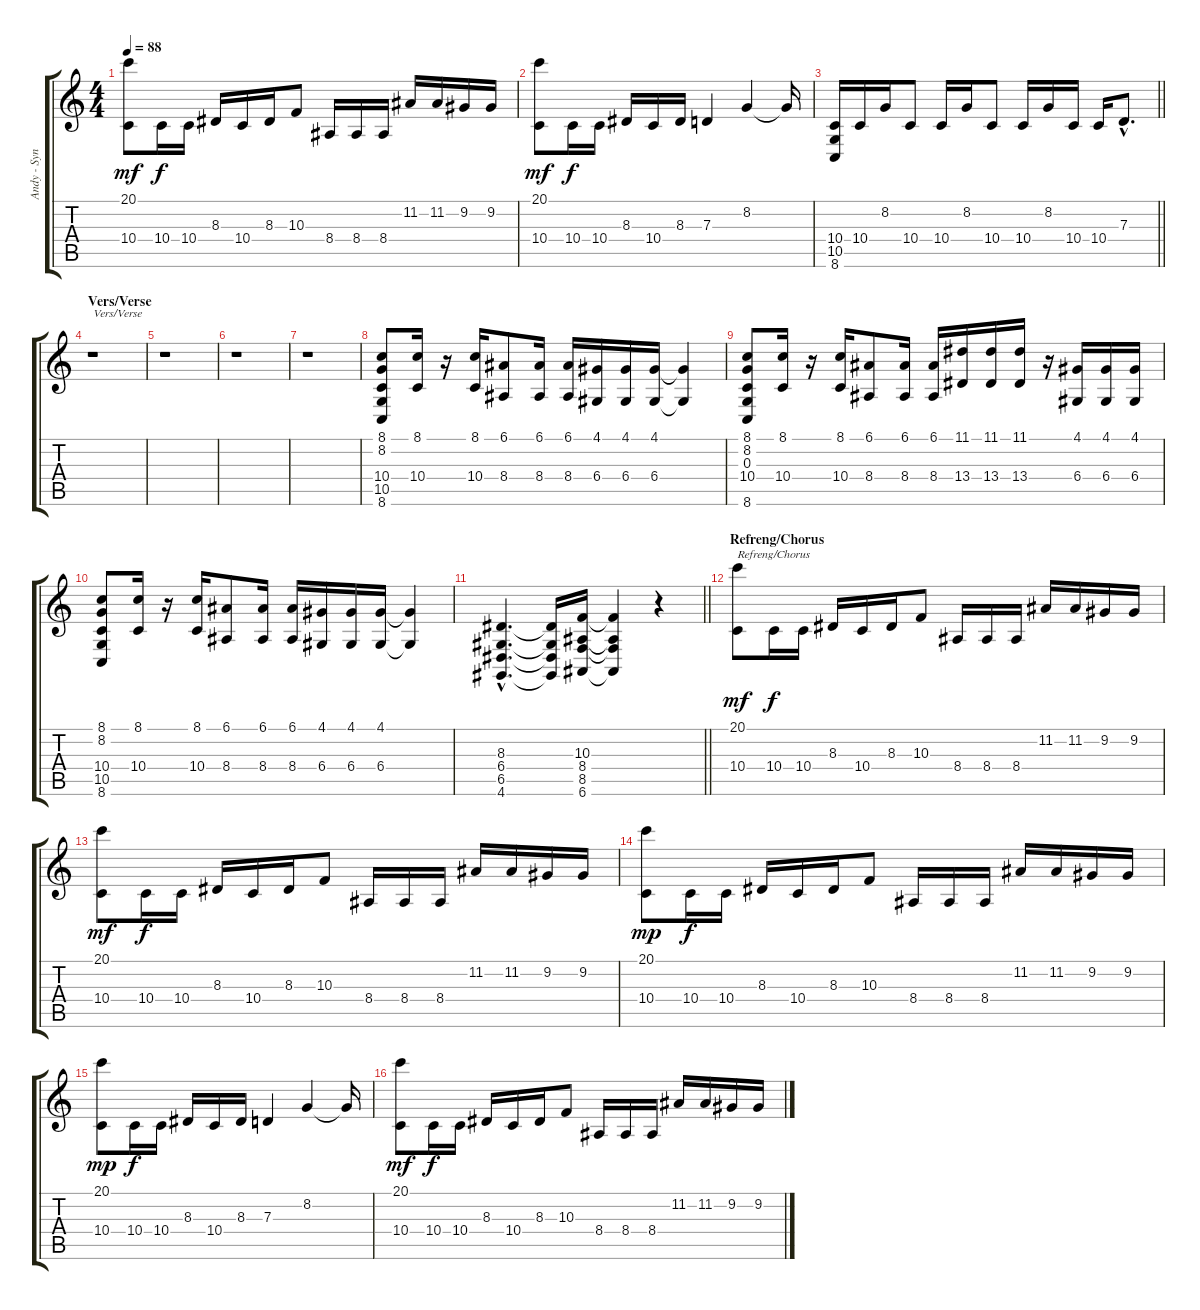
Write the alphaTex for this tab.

\track ("Andy - Synth" "Andy - Syn") {instrument pad3polysynth}
\staff {score tabs}
\tuning (E4 B3 G3 D3 A2 E2) {hide}
\ts (4 4)
\tempo 88
\clef g2
\ks c
(20.1 10.4).8{dy mf instrument distortionguitar} 10.4.16{dy f} 10.4.16 8.3.16 10.4.16 8.3.16 10.3.8 8.4.16 8.4.16 8.4.16 11.2.16 11.2.16 9.2.16 9.2.16 |
(20.1 10.4).8{dy mf instrument distortionguitar} 10.4.16{dy f} 10.4.16 8.3.16 10.4.16 8.3.16 7.3.4 8.2.4 8.2{t}.16 |
\barLineRight lightlight
(10.4 10.5 8.6).16{instrument distortionguitar} 10.4.16 8.2.16 10.4.8 10.4.16 8.2.16 10.4.8 10.4.16 8.2.16 10.4.16 10.4.16 7.3{hac}.8{d} |
\section ("" "Vers/Verse")
r.1{txt "Vers/Verse"} |
r.1 |
r.1 |
r.1 |
(8.1 8.2 10.4 10.5 8.6).8{instrument trombone} (8.1 10.4).16 r.16 (8.1 10.4).16 (6.1 8.4).8 (6.1 8.4).16 (6.1 8.4).16 (4.1 6.4).16 (4.1 6.4).16 (4.1 6.4).16 (4.1{t} 6.4{t}).4 |
(8.1 8.2 0.3 10.4 8.6).8{instrument trombone} (8.1 10.4).16 r.16 (8.1 10.4).16 (6.1 8.4).8 (6.1 8.4).16 (6.1 8.4).16 (11.1 13.4).16 (11.1 13.4).16 (11.1 13.4).16 r.16 (4.1 6.4).16 (4.1 6.4).16 (4.1 6.4).16 |
(8.1 8.2 10.4 10.5 8.6).8{instrument trombone} (8.1 10.4).16 r.16 (8.1 10.4).16 (6.1 8.4).8 (6.1 8.4).16 (6.1 8.4).16 (4.1 6.4).16 (4.1 6.4).16 (4.1 6.4).16 (4.1{t} 6.4{t}).4 |
\barLineRight lightlight
(8.3{hac} 6.4{hac} 6.5{hac} 4.6{hac}).4{d instrument trombone} (8.3{t} 6.4{t} 6.5{t} 4.6{t}).16 (10.3 8.4 8.5 6.6).16 (10.3{t} 8.4{t} 8.5{t} 6.6{t}).4 r.4 |
\section ("" "Refreng/Chorus")
(20.1 10.4).8{txt "Refreng/Chorus" dy mf instrument distortionguitar} 10.4.16{dy f} 10.4.16 8.3.16 10.4.16 8.3.16 10.3.8 8.4.16 8.4.16 8.4.16 11.2.16 11.2.16 9.2.16 9.2.16 |
(20.1 10.4).8{dy mf instrument distortionguitar} 10.4.16{dy f} 10.4.16 8.3.16 10.4.16 8.3.16 10.3.8 8.4.16 8.4.16 8.4.16 11.2.16 11.2.16 9.2.16 9.2.16 |
(20.1 10.4).8{dy mp instrument distortionguitar} 10.4.16{dy f} 10.4.16 8.3.16 10.4.16 8.3.16 10.3.8 8.4.16 8.4.16 8.4.16 11.2.16 11.2.16 9.2.16 9.2.16 |
(20.1 10.4).8{dy mp instrument distortionguitar} 10.4.16{dy f} 10.4.16 8.3.16 10.4.16 8.3.16 7.3.4 8.2.4 8.2{t}.16 |
(20.1 10.4).8{dy mf instrument distortionguitar} 10.4.16{dy f} 10.4.16 8.3.16 10.4.16 8.3.16 10.3.8 8.4.16 8.4.16 8.4.16 11.2.16 11.2.16 9.2.16 9.2.16
